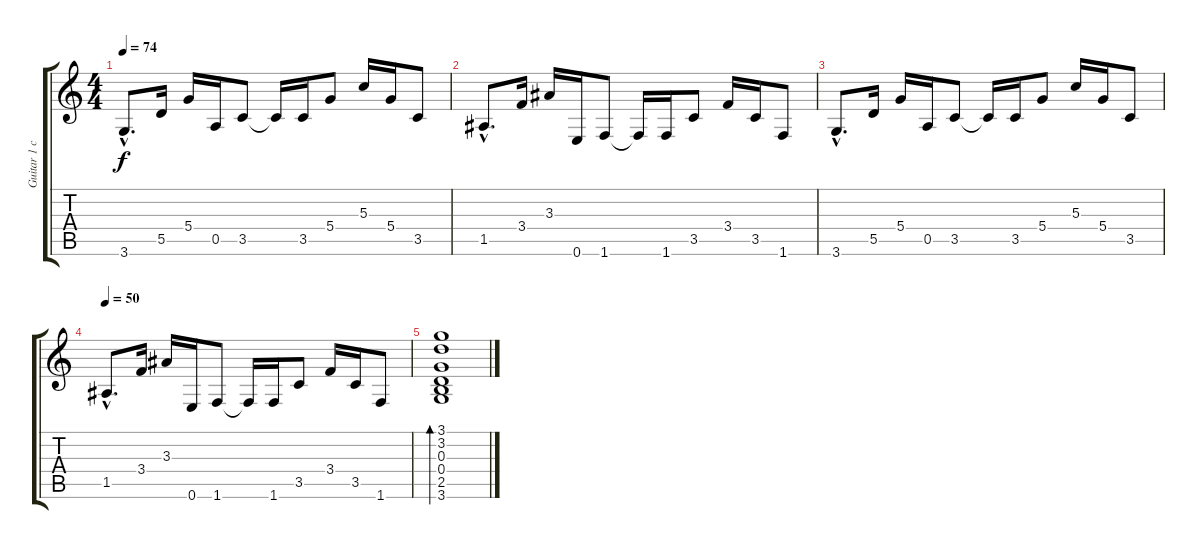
\track ("Guitar 1 clean" "Guitar 1 c") {instrument electricguitarclean}
\staff {score tabs}
\tuning (E4 B3 G3 D3 A2 E2) {hide}
\ts (4 4)
\tempo 74
\clef g2
\ks c
3.6{hac}.8{d dy f} 5.5.16 5.4.16 0.5.16 3.5.8 3.5{t}.16 3.5.16 5.4.8 5.3.16 5.4.16 3.5.8 |
1.5{hac}.8{d} 3.4.16 3.3.16 0.6.16 1.6.8 1.6{t}.16 1.6.16 3.5.8 3.4.16 3.5.16 1.6.8 |
3.6{hac}.8{d} 5.5.16 5.4.16 0.5.16 3.5.8 3.5{t}.16 3.5.16 5.4.8 5.3.16 5.4.16 3.5.8 |
\tempo 50
1.5{hac}.8{d} 3.4.16 3.3.16 0.6.16 1.6.8 1.6{t}.16 1.6.16 3.5.8 3.4.16 3.5.16 1.6.8 |
(3.1 3.2 0.3 0.4 2.5 3.6).1{bd 240}
